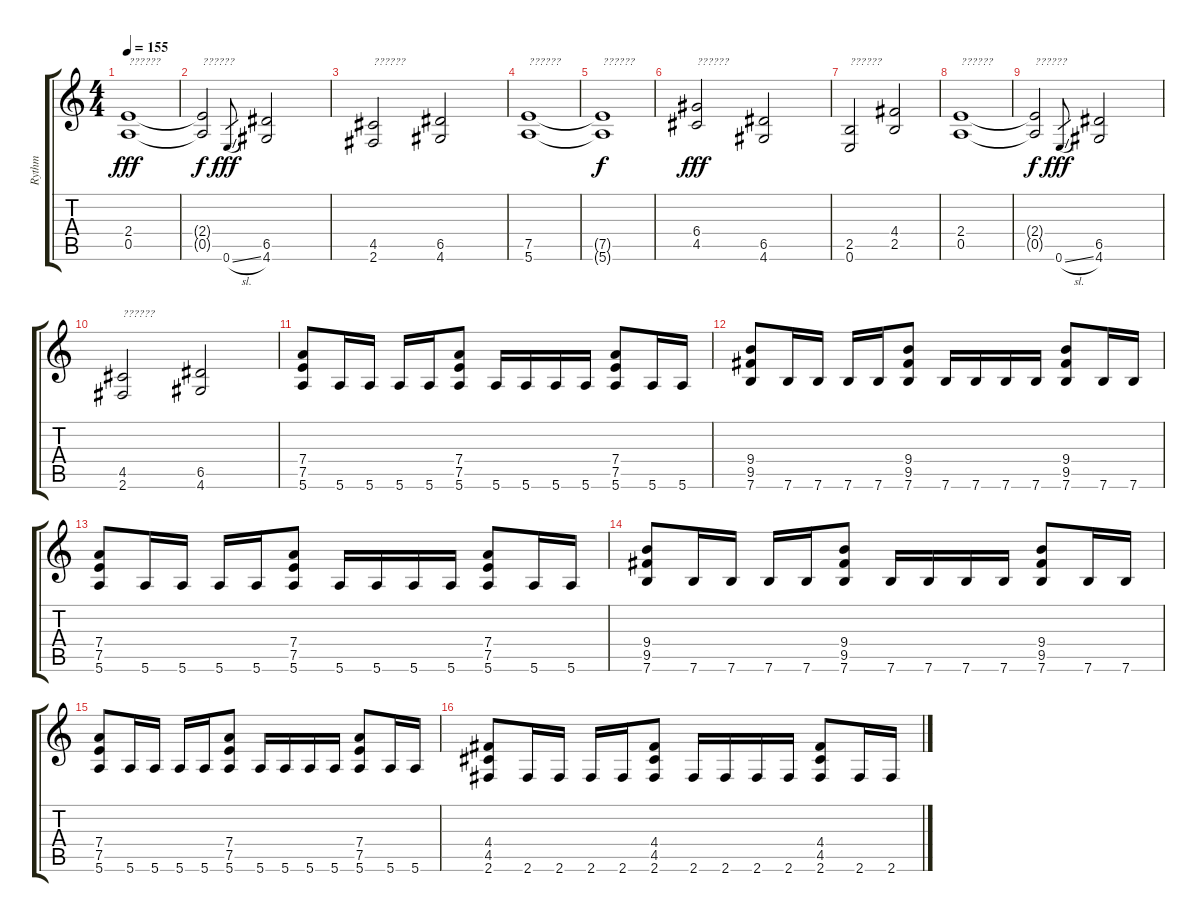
\track ("Rythm" "Rythm") {instrument distortionguitar}
\staff {score tabs}
\tuning (E4 B3 G3 D3 A2 E2) {hide}
\ts (4 4)
\tempo 155
\clef g2
\ks c
(2.4 0.5).1{txt "??????" dy fff} |
(2.4{t} 0.5{t}).2{txt "??????" dy f} 0.6{sl}.8{gr dy fff} (6.5 4.6).2 |
(4.5 2.6).2{txt "??????"} (6.5 4.6).2 |
(7.5 5.6).1{txt "??????"} |
(7.5{t} 5.6{t}).1{txt "??????" dy f} |
(6.4 4.5).2{txt "??????" dy fff} (6.5 4.6).2 |
(2.5 0.6).2{txt "??????"} (4.4 2.5).2 |
(2.4 0.5).1{txt "??????"} |
(2.4{t} 0.5{t}).2{txt "??????" dy f} 0.6{sl}.8{gr dy fff} (6.5 4.6).2 |
(4.5 2.6).2{txt "??????"} (6.5 4.6).2 |
(7.4 7.5 5.6).8 5.6.16 5.6.16 5.6.16 5.6.16 (7.4 7.5 5.6).8 5.6.16 5.6.16 5.6.16 5.6.16 (7.4 7.5 5.6).8 5.6.16 5.6.16 |
(9.4 9.5 7.6).8 7.6.16 7.6.16 7.6.16 7.6.16 (9.4 9.5 7.6).8 7.6.16 7.6.16 7.6.16 7.6.16 (9.4 9.5 7.6).8 7.6.16 7.6.16 |
(7.4 7.5 5.6).8 5.6.16 5.6.16 5.6.16 5.6.16 (7.4 7.5 5.6).8 5.6.16 5.6.16 5.6.16 5.6.16 (7.4 7.5 5.6).8 5.6.16 5.6.16 |
(9.4 9.5 7.6).8 7.6.16 7.6.16 7.6.16 7.6.16 (9.4 9.5 7.6).8 7.6.16 7.6.16 7.6.16 7.6.16 (9.4 9.5 7.6).8 7.6.16 7.6.16 |
(7.4 7.5 5.6).8 5.6.16 5.6.16 5.6.16 5.6.16 (7.4 7.5 5.6).8 5.6.16 5.6.16 5.6.16 5.6.16 (7.4 7.5 5.6).8 5.6.16 5.6.16 |
(4.4 4.5 2.6).8 2.6.16 2.6.16 2.6.16 2.6.16 (4.4 4.5 2.6).8 2.6.16 2.6.16 2.6.16 2.6.16 (4.4 4.5 2.6).8 2.6.16 2.6.16
